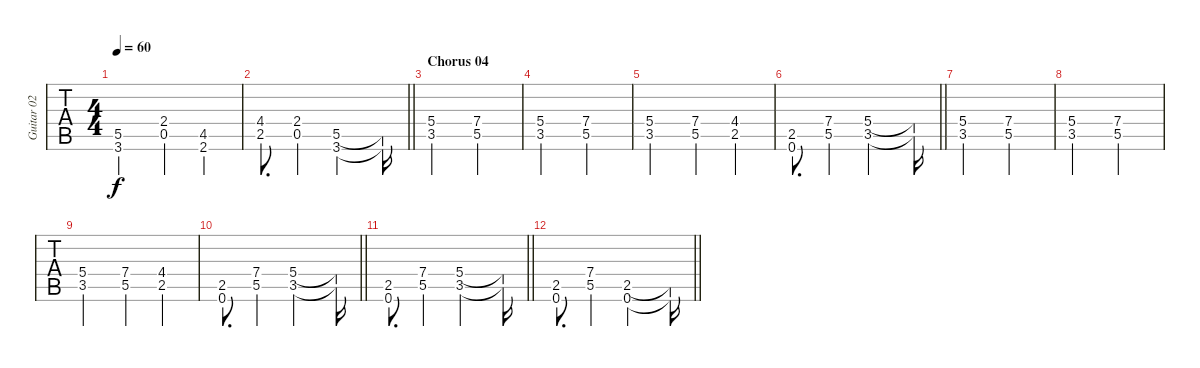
\track ("Guitar 02 - Solo" "Guitar 02 ") {instrument overdrivenguitar}
\staff {tabs}
\tuning (E4 B3 G3 D3 A2 E2) {hide}
\ts (4 4)
\tempo 60
\clef g2
\ks d
(5.5 3.6).2{dy f} (2.4 0.5).4 (4.5 2.6).4 |
\barLineRight lightlight
(4.4 2.5).8{d} (2.4 0.5).4 (5.5 3.6).2 (5.5{t} 3.6{t}).16 |
\section ("" "Chorus 04")
\ks c
(5.4 3.5).2 (7.4 5.5).2 |
(5.4 3.5).2 (7.4 5.5).2 |
(5.4 3.5).2 (7.4 5.5).4 (4.4 2.5).4 |
\barLineRight lightlight
(2.5 0.6).8{d} (7.4 5.5).4 (5.4 3.5).2 (5.4{t} 3.5{t}).16 |
(5.4 3.5).2 (7.4 5.5).2 |
(5.4 3.5).2 (7.4 5.5).2 |
(5.4 3.5).2 (7.4 5.5).4 (4.4 2.5).4 |
\barLineRight lightlight
(2.5 0.6).8{d} (7.4 5.5).4 (5.4 3.5).2 (5.4{t} 3.5{t}).16 |
\barLineRight lightlight
(2.5 0.6).8{d} (7.4 5.5).4 (5.4 3.5).2 (5.4{t} 3.5{t}).16 |
\barLineRight lightlight
(2.5 0.6).8{d} (7.4 5.5).4 (2.5 0.6).2 (2.5{t} 0.6{t}).16
